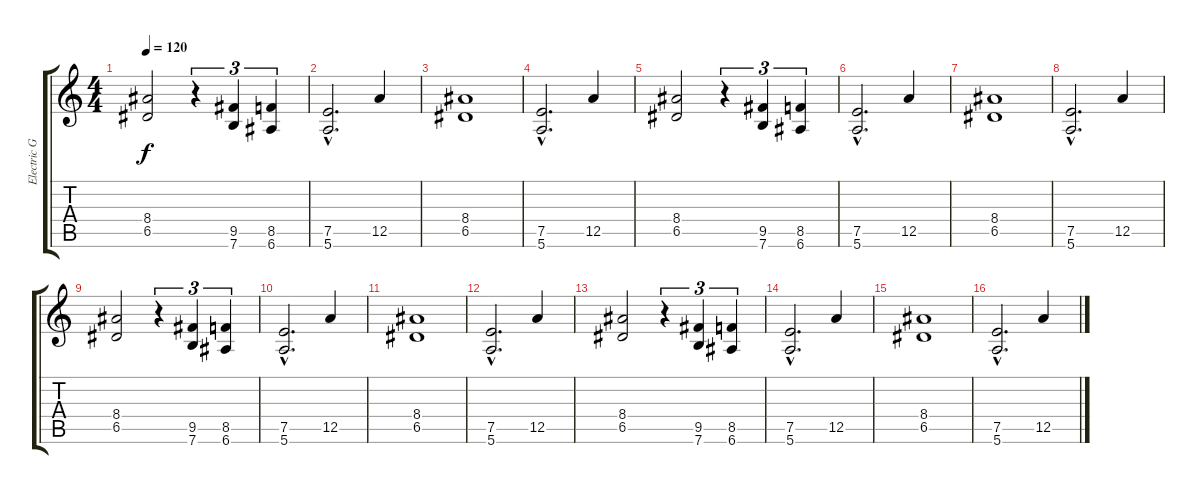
\track ("Electric Guitar" "Electric G") {instrument distortionguitar}
\staff {score tabs}
\tuning (E4 B3 G3 D3 A2 E2) {hide}
\ts (4 4)
\tempo 120
\clef g2
\ks c
(8.4 6.5).2{dy f} r.4{tu (3 2)} (9.5 7.6).4{tu (3 2)} (8.5 6.6).4{tu (3 2)} |
(7.5{hac} 5.6{hac}).2{d} 12.5.4 |
(8.4 6.5).1 |
(7.5{hac} 5.6{hac}).2{d} 12.5.4 |
(8.4 6.5).2 r.4{tu (3 2)} (9.5 7.6).4{tu (3 2)} (8.5 6.6).4{tu (3 2)} |
(7.5{hac} 5.6{hac}).2{d} 12.5.4 |
(8.4 6.5).1 |
(7.5{hac} 5.6{hac}).2{d} 12.5.4 |
(8.4 6.5).2 r.4{tu (3 2)} (9.5 7.6).4{tu (3 2)} (8.5 6.6).4{tu (3 2)} |
(7.5{hac} 5.6{hac}).2{d} 12.5.4 |
(8.4 6.5).1 |
(7.5{hac} 5.6{hac}).2{d} 12.5.4 |
(8.4 6.5).2 r.4{tu (3 2)} (9.5 7.6).4{tu (3 2)} (8.5 6.6).4{tu (3 2)} |
(7.5{hac} 5.6{hac}).2{d} 12.5.4 |
(8.4 6.5).1 |
(7.5{hac} 5.6{hac}).2{d} 12.5.4
